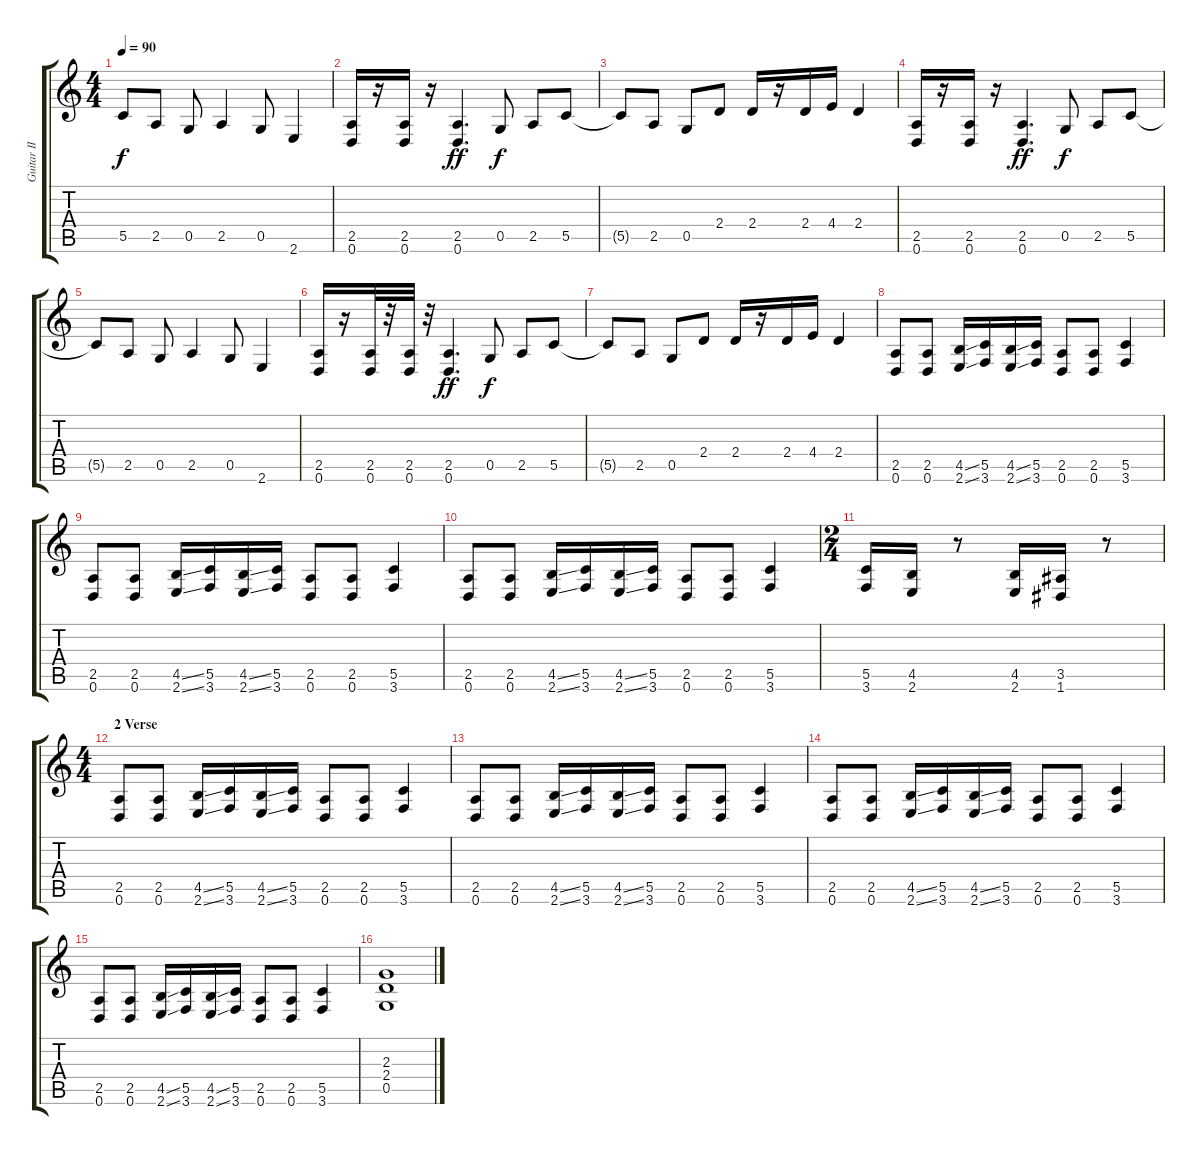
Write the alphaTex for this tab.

\track ("Guitar II" "Guitar II") {instrument overdrivenguitar}
\staff {score tabs}
\tuning (D4 A3 F3 C3 G2 D2) {hide}
\ts (4 4)
\tempo 90
\clef g2
\ks c
5.5{t}.8{dy f} 2.5.8 0.5.8 2.5.4 0.5.8 2.6.4 |
(2.5 0.6).16 r.16 (2.5 0.6).16 r.16 (2.5 0.6).4{d dy ff} 0.5.8{dy f} 2.5.8 5.5.8 |
5.5{t}.8 2.5.8 0.5.8 2.4.8 2.4.16 r.16 2.4.16 4.4.16 2.4.4 |
(2.5 0.6).16 r.16 (2.5 0.6).16 r.16 (2.5 0.6).4{d dy ff} 0.5.8{dy f} 2.5.8 5.5.8 |
5.5{t}.8 2.5.8 0.5.8 2.5.4 0.5.8 2.6.4 |
(2.5 0.6).16 r.16 (2.5 0.6).32 r.32 (2.5 0.6).32 r.32 (2.5 0.6).4{d dy ff} 0.5.8{dy f} 2.5.8 5.5.8 |
5.5{t}.8 2.5.8 0.5.8 2.4.8 2.4.16 r.16 2.4.16 4.4.16 2.4.4 |
(2.5 0.6).8 (2.5 0.6).8 (4.5{ss} 2.6{ss}).16 (5.5 3.6).16 (4.5{ss} 2.6{ss}).16 (5.5 3.6).16 (2.5 0.6).8 (2.5 0.6).8 (5.5 3.6).4 |
(2.5 0.6).8 (2.5 0.6).8 (4.5{ss} 2.6{ss}).16 (5.5 3.6).16 (4.5{ss} 2.6{ss}).16 (5.5 3.6).16 (2.5 0.6).8 (2.5 0.6).8 (5.5 3.6).4 |
(2.5 0.6).8 (2.5 0.6).8 (4.5{ss} 2.6{ss}).16 (5.5 3.6).16 (4.5{ss} 2.6{ss}).16 (5.5 3.6).16 (2.5 0.6).8 (2.5 0.6).8 (5.5 3.6).4 |
\ts (2 4)
(5.5 3.6).16 (4.5 2.6).16 r.8 (4.5 2.6).16 (3.5 1.6).16 r.8 |
\ts (4 4)
\section ("" "2 Verse")
(2.5 0.6).8 (2.5 0.6).8 (4.5{ss} 2.6{ss}).16 (5.5 3.6).16 (4.5{ss} 2.6{ss}).16 (5.5 3.6).16 (2.5 0.6).8 (2.5 0.6).8 (5.5 3.6).4 |
(2.5 0.6).8 (2.5 0.6).8 (4.5{ss} 2.6{ss}).16 (5.5 3.6).16 (4.5{ss} 2.6{ss}).16 (5.5 3.6).16 (2.5 0.6).8 (2.5 0.6).8 (5.5 3.6).4 |
(2.5 0.6).8 (2.5 0.6).8 (4.5{ss} 2.6{ss}).16 (5.5 3.6).16 (4.5{ss} 2.6{ss}).16 (5.5 3.6).16 (2.5 0.6).8 (2.5 0.6).8 (5.5 3.6).4 |
(2.5 0.6).8 (2.5 0.6).8 (4.5{ss} 2.6{ss}).16 (5.5 3.6).16 (4.5{ss} 2.6{ss}).16 (5.5 3.6).16 (2.5 0.6).8 (2.5 0.6).8 (5.5 3.6).4 |
(2.3 2.4 0.5).1
